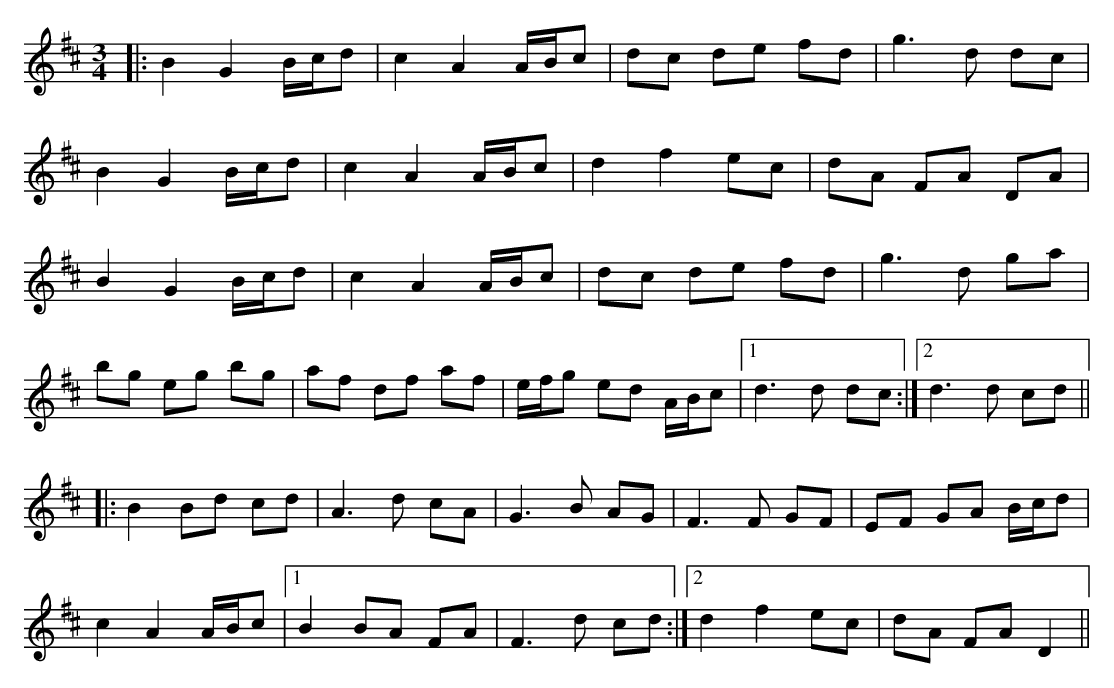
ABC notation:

X:1
M:3/4
K:D
|:B2 G2 B/c/d|c2 A2 A/B/c|dc de fd|g3d dc|
B2 G2 B/c/d|c2 A2 A/B/c|d2 f2 ec|dA FA DA|
B2 G2 B/c/d|c2 A2 A/B/c|dc de fd|g3d ga|
bg eg bg|af df af|e/f/g ed A/B/c|1 d3d dc:|2 d3d cd||
|:B2 Bd cd|A3d cA|G3B AG|F3F GF|EF GA B/c/d|
c2 A2 A/B/c|1 B2 BA FA|F3d cd:|2 d2 f2 ec|dA FA D2||
